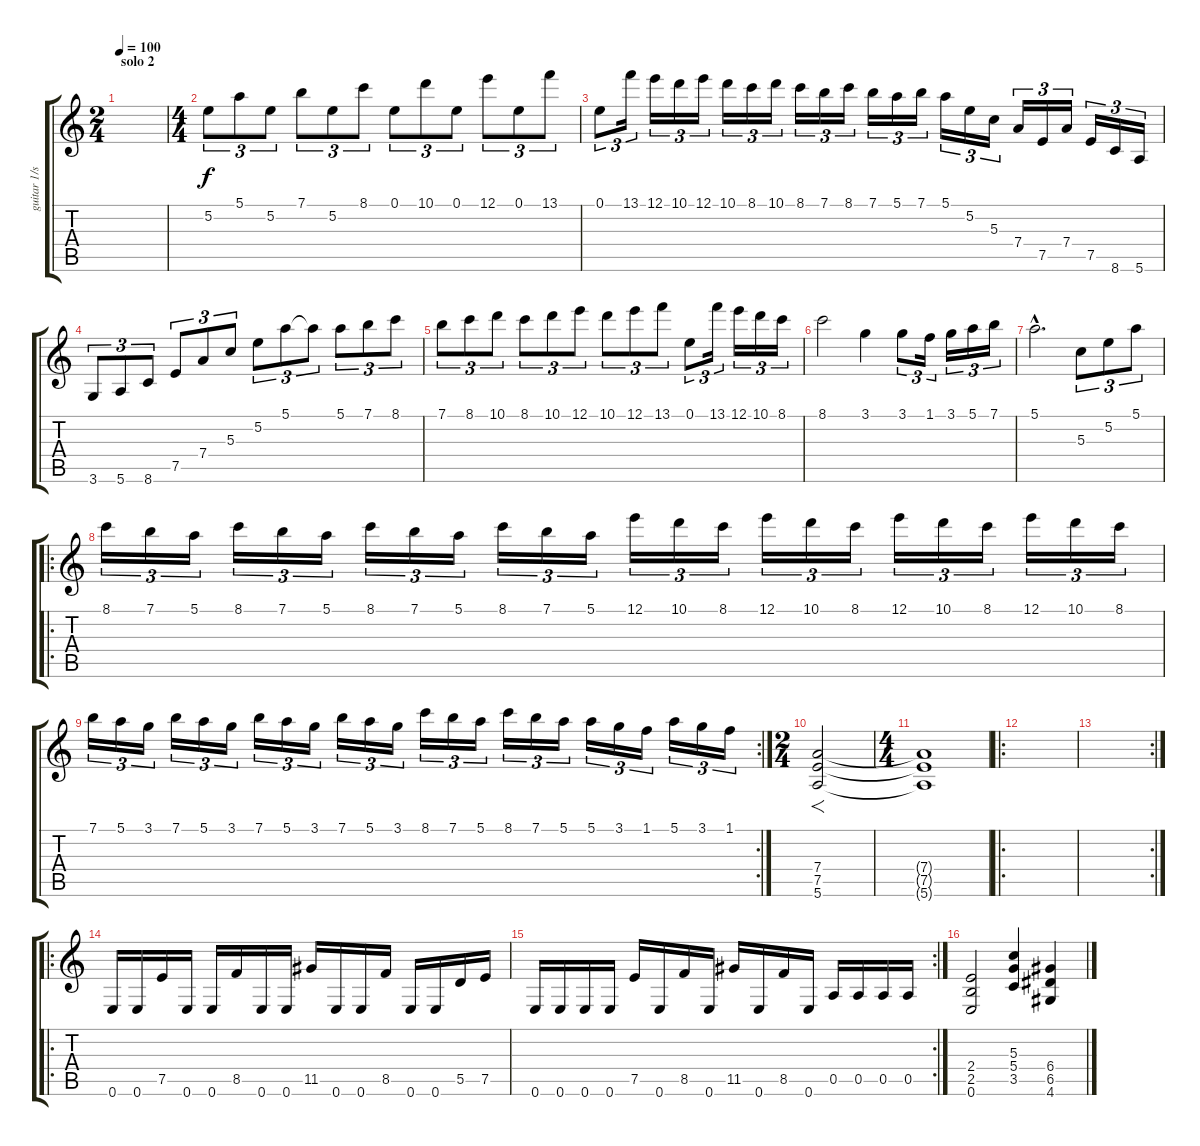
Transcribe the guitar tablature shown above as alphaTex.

\track ("guitar 1/solo" "guitar 1/s") {instrument distortionguitar}
\staff {score tabs}
\tuning (E4 B3 G3 D3 A2 E2) {hide}
\ts (2 4)
\section ("" "solo 2")
\tempo 100
\clef g2
\ks c
|
\ts (4 4)
5.2.8{tu (3 2) instrument overdrivenguitar} 5.1.8{tu (3 2)} 5.2.8{tu (3 2)} 7.1.8{tu (3 2)} 5.2.8{tu (3 2)} 8.1.8{tu (3 2)} 0.1.8{tu (3 2)} 10.1.8{tu (3 2)} 0.1.8{tu (3 2)} 12.1.8{tu (3 2)} 0.1.8{tu (3 2)} 13.1.8{tu (3 2)} |
0.1.8{tu (3 2)} 13.1.16{tu (3 2)} 12.1.16{tu (3 2)} 10.1.16{tu (3 2)} 12.1.16{tu (3 2)} 10.1.16{tu (3 2)} 8.1.16{tu (3 2)} 10.1.16{tu (3 2)} 8.1.16{tu (3 2)} 7.1.16{tu (3 2)} 8.1.16{tu (3 2)} 7.1.16{tu (3 2)} 5.1.16{tu (3 2)} 7.1.16{tu (3 2)} 5.1.16{tu (3 2)} 5.2.16{tu (3 2)} 5.3.16{tu (3 2)} 7.4.16{tu (3 2)} 7.5.16{tu (3 2)} 7.4.16{tu (3 2)} 7.5.16{tu (3 2)} 8.6.16{tu (3 2)} 5.6.16{tu (3 2)} |
3.6.8{tu (3 2)} 5.6.8{tu (3 2)} 8.6.8{tu (3 2)} 7.5.8{tu (3 2)} 7.4.8{tu (3 2)} 5.3.8{tu (3 2)} 5.2.8{tu (3 2)} 5.1.8{tu (3 2)} 5.1{t}.8{tu (3 2)} 5.1.8{tu (3 2)} 7.1.8{tu (3 2)} 8.1.8{tu (3 2)} |
7.1.8{tu (3 2)} 8.1.8{tu (3 2)} 10.1.8{tu (3 2)} 8.1.8{tu (3 2)} 10.1.8{tu (3 2)} 12.1.8{tu (3 2)} 10.1.8{tu (3 2)} 12.1.8{tu (3 2)} 13.1.8{tu (3 2)} 0.1.8{tu (3 2)} 13.1.16{tu (3 2)} 12.1.16{tu (3 2)} 10.1.16{tu (3 2)} 8.1.16{tu (3 2)} |
8.1.2 3.1.4 3.1.8{tu (3 2)} 1.1.16{tu (3 2)} 3.1.16{tu (3 2)} 5.1.16{tu (3 2)} 7.1.16{tu (3 2)} |
5.1{hac}.2{d} 5.3.8{tu (3 2)} 5.2.8{tu (3 2)} 5.1.8{tu (3 2)} |
\ro
8.1.16{tu (3 2)} 7.1.16{tu (3 2)} 5.1.16{tu (3 2)} 8.1.16{tu (3 2)} 7.1.16{tu (3 2)} 5.1.16{tu (3 2)} 8.1.16{tu (3 2)} 7.1.16{tu (3 2)} 5.1.16{tu (3 2)} 8.1.16{tu (3 2)} 7.1.16{tu (3 2)} 5.1.16{tu (3 2)} 12.1.16{tu (3 2)} 10.1.16{tu (3 2)} 8.1.16{tu (3 2)} 12.1.16{tu (3 2)} 10.1.16{tu (3 2)} 8.1.16{tu (3 2)} 12.1.16{tu (3 2)} 10.1.16{tu (3 2)} 8.1.16{tu (3 2)} 12.1.16{tu (3 2)} 10.1.16{tu (3 2)} 8.1.16{tu (3 2)} |
\rc 2
7.1.16{tu (3 2)} 5.1.16{tu (3 2)} 3.1.16{tu (3 2)} 7.1.16{tu (3 2)} 5.1.16{tu (3 2)} 3.1.16{tu (3 2)} 7.1.16{tu (3 2)} 5.1.16{tu (3 2)} 3.1.16{tu (3 2)} 7.1.16{tu (3 2)} 5.1.16{tu (3 2)} 3.1.16{tu (3 2)} 8.1.16{tu (3 2)} 7.1.16{tu (3 2)} 5.1.16{tu (3 2)} 8.1.16{tu (3 2)} 7.1.16{tu (3 2)} 5.1.16{tu (3 2)} 5.1.16{tu (3 2)} 3.1.16{tu (3 2)} 1.1.16{tu (3 2)} 5.1.16{tu (3 2)} 3.1.16{tu (3 2)} 1.1.16{tu (3 2)} |
\ts (2 4)
(7.4 7.5 5.6).2{f volume 6 instrument distortionguitar} |
\ts (4 4)
(7.4{t} 7.5{t} 5.6{t}).1 |
\ro
|
\rc 2
|
\ro
0.6.16{volume 16} 0.6.16 7.5.16 0.6.16 0.6.16 8.5.16 0.6.16 0.6.16 11.5.16 0.6.16 0.6.16 8.5.16 0.6.16 0.6.16 5.5.16 7.5.16 |
\rc 2
0.6.16 0.6.16 0.6.16 0.6.16 7.5.16 0.6.16 8.5.16 0.6.16 11.5.16 0.6.16 8.5.16 0.6.16 0.5.16 0.5.16 0.5.16 0.5.16 |
(2.4 2.5 0.6).2 (5.3 5.4 3.5).4 (6.4 6.5 4.6).4
